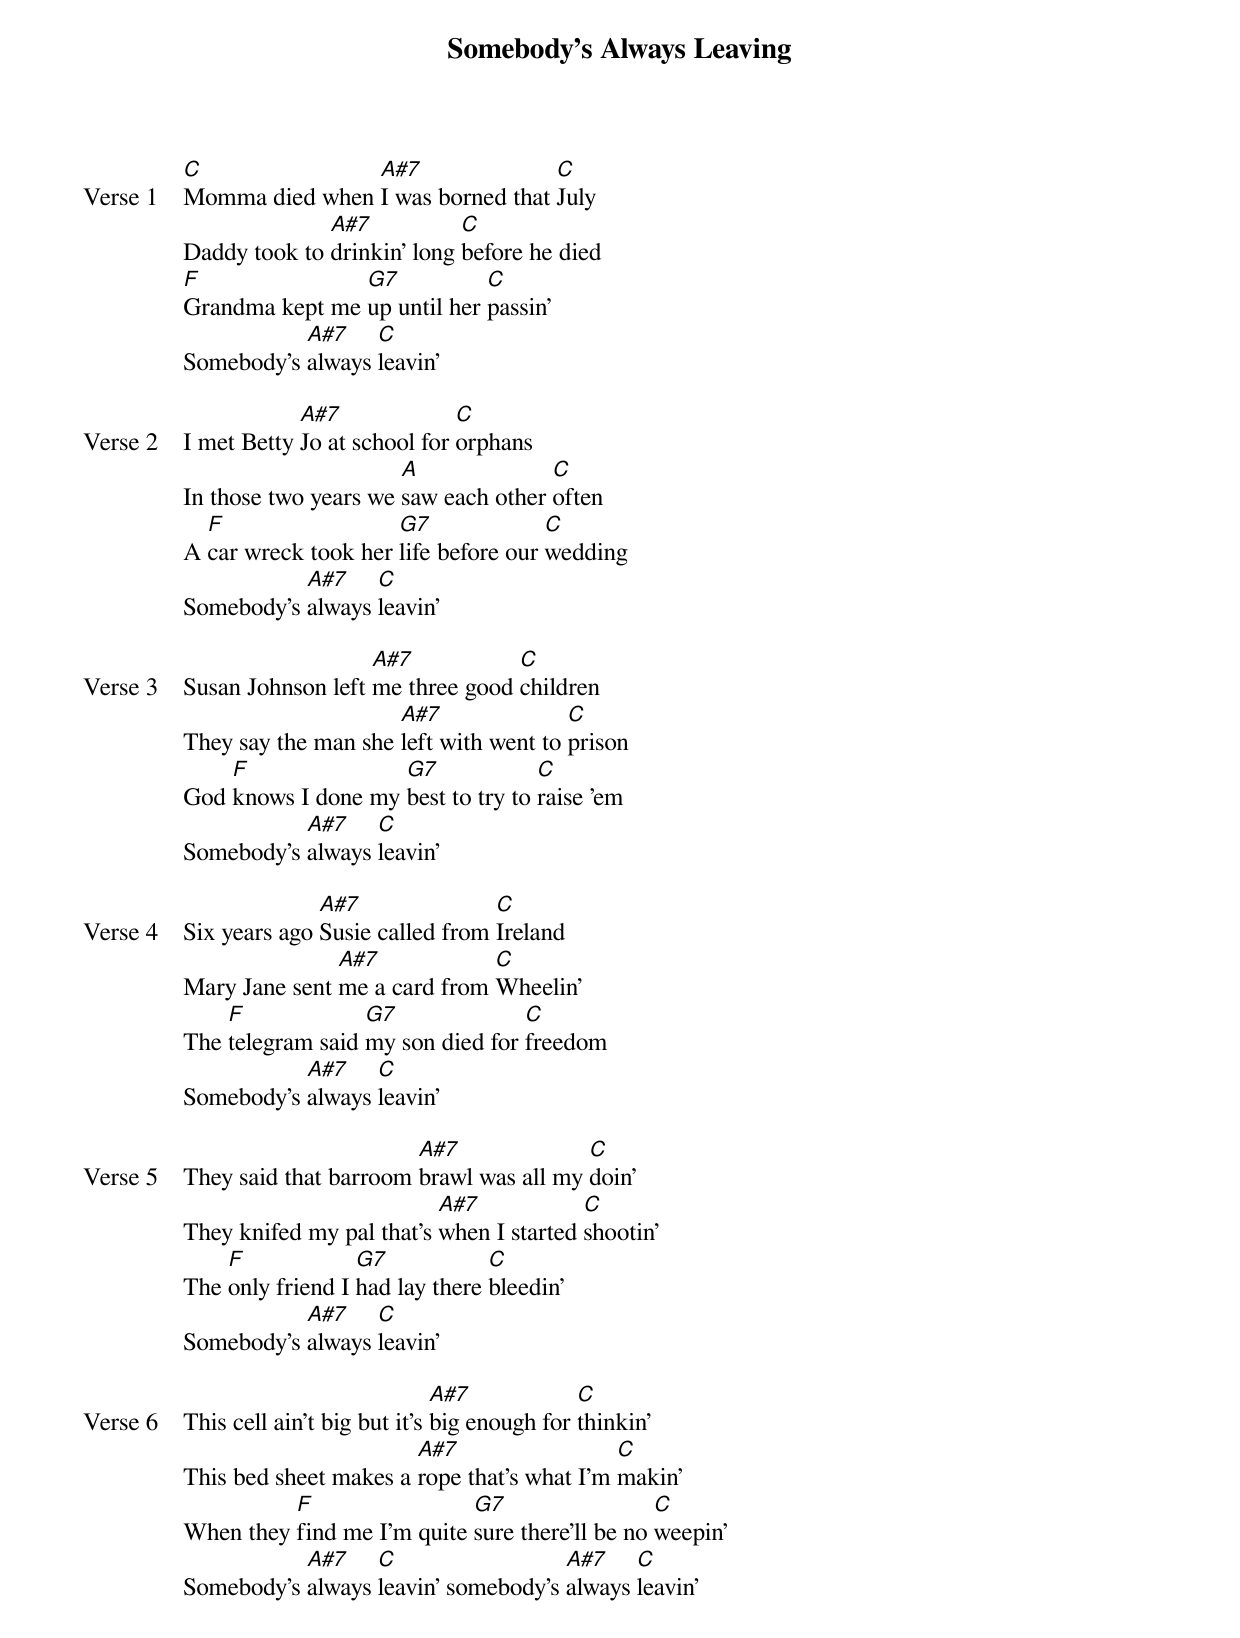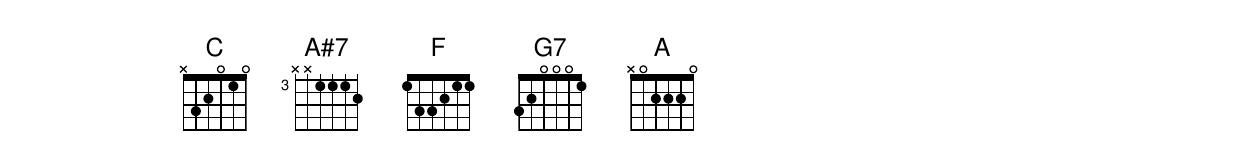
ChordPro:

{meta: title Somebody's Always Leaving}
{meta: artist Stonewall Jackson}
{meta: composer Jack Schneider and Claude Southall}

{start_of_verse: Verse 1}
[C]Momma died when [A#7]I was borned that [C]July
Daddy took to [A#7]drinkin' long [C]before he died
[F]Grandma kept me [G7]up until her [C]passin'
Somebody's [A#7]always [C]leavin'
{end_of_verse}

{start_of_verse: Verse 2}
I met Betty [A#7]Jo at school for [C]orphans
In those two years we [A]saw each other [C]often
A [F]car wreck took her [G7]life before our [C]wedding
Somebody's [A#7]always [C]leavin'
{end_of_verse}

{start_of_verse: Verse 3}
Susan Johnson left [A#7]me three good [C]children
They say the man she [A#7]left with went to [C]prison
God [F]knows I done my [G7]best to try to [C]raise 'em
Somebody's [A#7]always [C]leavin'
{end_of_verse}

{start_of_verse: Verse 4}
Six years ago [A#7]Susie called from [C]Ireland
Mary Jane sent [A#7]me a card from [C]Wheelin'
The [F]telegram said [G7]my son died for [C]freedom
Somebody's [A#7]always [C]leavin'
{end_of_verse}

{start_of_verse: Verse 5}
They said that barroom [A#7]brawl was all my [C]doin'
They knifed my pal that's [A#7]when I started [C]shootin'
The [F]only friend I [G7]had lay there [C]bleedin'
Somebody's [A#7]always [C]leavin'
{end_of_verse}

{start_of_verse: Verse 6}
This cell ain't big but it's [A#7]big enough for [C]thinkin'
This bed sheet makes a [A#7]rope that's what I'm [C]makin'
When they [F]find me I'm quite [G7]sure there'll be no [C]weepin'
Somebody's [A#7]always [C]leavin' somebody's [A#7]always [C]leavin'
{end_of_verse}
